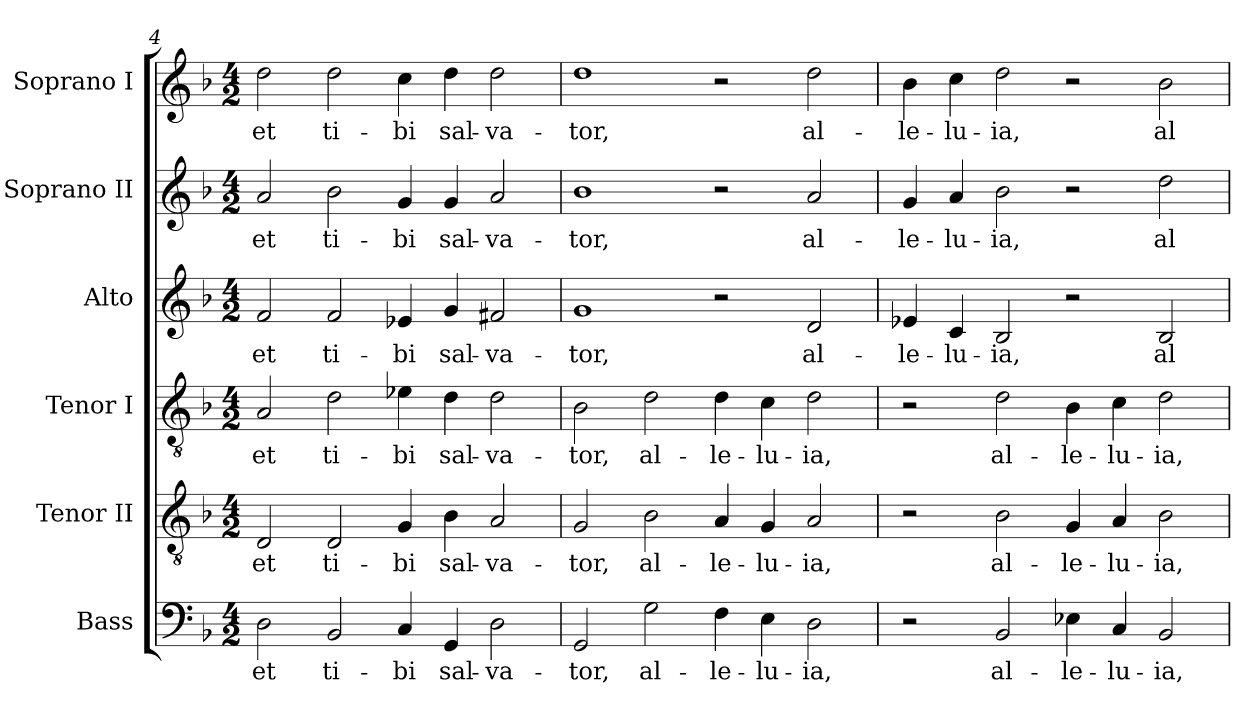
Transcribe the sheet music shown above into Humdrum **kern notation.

**kern	**text	**kern	**text	**kern	**text	**kern	**text	**kern	**text	**kern	**text
*part6	*part6	*part5	*part5	*part4	*part4	*part3	*part3	*part2	*part2	*part1	*part1
*staff6	*staff6	*staff5	*staff5	*staff4	*staff4	*staff3	*staff3	*staff2	*staff2	*staff1	*staff1
*I"Bass	*	*I"Tenor II	*	*I"Tenor I	*	*I"Alto	*	*I"Soprano II	*	*I"Soprano I	*
!!LO:LB:g=z
*clefF4	*	*clefGv2	*	*clefGv2	*	*clefG2	*	*clefG2	*	*clefG2	*
*k[b-]	*	*k[b-]	*	*k[b-]	*	*k[b-]	*	*k[b-]	*	*k[b-]	*
*F:	*	*F:	*	*F:	*	*F:	*	*F:	*	*F:	*
*M4/2	*	*M4/2	*	*M4/2	*	*M4/2	*	*M4/2	*	*M4/2	*
=4	=4	=4	=4	=4	=4	=4	=4	=4	=4	=4	=4
!	!LO:LY:b:color=#000000	!	!	!	!	!	!	!	!	!	!
!	!	!	!LO:LY:b:color=#000000	!	!	!	!	!	!	!	!
!	!	!	!	!	!LO:LY:b:color=#000000	!	!	!	!	!	!
!	!	!	!	!	!	!	!LO:LY:b:color=#000000	!	!	!	!
!	!	!	!	!	!	!	!	!	!LO:LY:b:color=#000000	!	!
!	!	!	!	!	!	!	!	!	!	!	!LO:LY:b:color=#000000
2Di\	-et	2Di/	-et	2Ai/	-et	2fi/	-et	2ai/	-et	2ddi\	-et
!	!LO:LY:b:color=#000000	!	!	!	!	!	!	!	!	!	!
!	!	!	!LO:LY:b:color=#000000	!	!	!	!	!	!	!	!
!	!	!	!	!	!LO:LY:b:color=#000000	!	!	!	!	!	!
!	!	!	!	!	!	!	!LO:LY:b:color=#000000	!	!	!	!
!	!	!	!	!	!	!	!	!	!LO:LY:b:color=#000000	!	!
!	!	!	!	!	!	!	!	!	!	!	!LO:LY:b:color=#000000
2BB-i/	ti-	2Di/	ti-	2di\	ti-	2fi/	ti-	2b-i\	ti-	2ddi\	ti-
!	!LO:LY:b:color=#000000	!	!	!	!	!	!	!	!	!	!
!	!	!	!LO:LY:b:color=#000000	!	!	!	!	!	!	!	!
!	!	!	!	!	!LO:LY:b:color=#000000	!	!	!	!	!	!
!	!	!	!	!	!	!	!LO:LY:b:color=#000000	!	!	!	!
!	!	!	!	!	!	!	!	!	!LO:LY:b:color=#000000	!	!
!	!	!	!	!	!	!	!	!	!	!	!LO:LY:b:color=#000000
4Ci/	-bi	4Gi/	-bi	4e-Xi\	-bi	4e-Xi/	-bi	4gi/	-bi	4cci\	-bi
!	!LO:LY:b:color=#000000	!	!	!	!	!	!	!	!	!	!
!	!	!	!LO:LY:b:color=#000000	!	!	!	!	!	!	!	!
!	!	!	!	!	!LO:LY:b:color=#000000	!	!	!	!	!	!
!	!	!	!	!	!	!	!LO:LY:b:color=#000000	!	!	!	!
!	!	!	!	!	!	!	!	!	!LO:LY:b:color=#000000	!	!
!	!	!	!	!	!	!	!	!	!	!	!LO:LY:b:color=#000000
4GGi/	sal-	4B-i\	sal-	4di\	sal-	4gi/	sal-	4gi/	sal-	4ddi\	sal-
!	!LO:LY:b:color=#000000	!	!	!	!	!	!	!	!	!	!
!	!	!	!LO:LY:b:color=#000000	!	!	!	!	!	!	!	!
!	!	!	!	!	!LO:LY:b:color=#000000	!	!	!	!	!	!
!	!	!	!	!	!	!	!LO:LY:b:color=#000000	!	!	!	!
!	!	!	!	!	!	!	!	!	!LO:LY:b:color=#000000	!	!
!	!	!	!	!	!	!	!	!	!	!	!LO:LY:b:color=#000000
2Di\	-va-	2Ai/	-va-	2di\	-va-	2f#Xi/	-va-	2ai/	-va-	2ddi\	-va-
=5	=5	=5	=5	=5	=5	=5	=5	=5	=5	=5	=5
!	!LO:LY:b:color=#000000	!	!	!	!	!	!	!	!	!	!
!	!	!	!LO:LY:b:color=#000000	!	!	!	!	!	!	!	!
!	!	!	!	!	!LO:LY:b:color=#000000	!	!	!	!	!	!
!	!	!	!	!	!	!	!LO:LY:b:color=#000000	!	!	!	!
!	!	!	!	!	!	!	!	!	!LO:LY:b:color=#000000	!	!
!	!	!	!	!	!	!	!	!	!	!	!LO:LY:b:color=#000000
2GGi/	-tor,	2Gi/	-tor,	2B-i\	-tor,	1gi	-tor,	1b-i	-tor,	1ddi	-tor,
!	!LO:LY:b:color=#000000	!	!	!	!	!	!	!	!	!	!
!	!	!	!LO:LY:b:color=#000000	!	!	!	!	!	!	!	!
!	!	!	!	!	!LO:LY:b:color=#000000	!	!	!	!	!	!
2Gi\	al-	2B-i\	al-	2di\	al-	.	.	.	.	.	.
!	!LO:LY:b:color=#000000	!	!	!	!	!	!	!	!	!	!
!	!	!	!LO:LY:b:color=#000000	!	!	!	!	!	!	!	!
!	!	!	!	!	!LO:LY:b:color=#000000	!	!	!	!	!	!
4Fi\	-le-	4Ai/	-le-	4di\	-le-	2r	.	2r	.	2r	.
!	!LO:LY:b:color=#000000	!	!	!	!	!	!	!	!	!	!
!	!	!	!LO:LY:b:color=#000000	!	!	!	!	!	!	!	!
!	!	!	!	!	!LO:LY:b:color=#000000	!	!	!	!	!	!
4Ei\	-lu-	4Gi/	-lu-	4ci\	-lu-	.	.	.	.	.	.
!	!LO:LY:b:color=#000000	!	!	!	!	!	!	!	!	!	!
!	!	!	!LO:LY:b:color=#000000	!	!	!	!	!	!	!	!
!	!	!	!	!	!LO:LY:b:color=#000000	!	!	!	!	!	!
!	!	!	!	!	!	!	!LO:LY:b:color=#000000	!	!	!	!
!	!	!	!	!	!	!	!	!	!LO:LY:b:color=#000000	!	!
!	!	!	!	!	!	!	!	!	!	!	!LO:LY:b:color=#000000
2Di\	-ia,	2Ai/	-ia,	2di\	-ia,	2di/	al-	2ai/	al-	2ddi\	al-
=6	=6	=6	=6	=6	=6	=6	=6	=6	=6	=6	=6
!	!	!	!	!	!	!	!LO:LY:b:color=#000000	!	!	!	!
!	!	!	!	!	!	!	!	!	!LO:LY:b:color=#000000	!	!
!	!	!	!	!	!	!	!	!	!	!	!LO:LY:b:color=#000000
2r	.	2r	.	2r	.	4e-Xi/	-le-	4gi/	-le-	4b-i\	-le-
!	!	!	!	!	!	!	!LO:LY:b:color=#000000	!	!	!	!
!	!	!	!	!	!	!	!	!	!LO:LY:b:color=#000000	!	!
!	!	!	!	!	!	!	!	!	!	!	!LO:LY:b:color=#000000
.	.	.	.	.	.	4ci/	-lu-	4ai/	-lu-	4cci\	-lu-
!	!LO:LY:b:color=#000000	!	!	!	!	!	!	!	!	!	!
!	!	!	!LO:LY:b:color=#000000	!	!	!	!	!	!	!	!
!	!	!	!	!	!LO:LY:b:color=#000000	!	!	!	!	!	!
!	!	!	!	!	!	!	!LO:LY:b:color=#000000	!	!	!	!
!	!	!	!	!	!	!	!	!	!LO:LY:b:color=#000000	!	!
!	!	!	!	!	!	!	!	!	!	!	!LO:LY:b:color=#000000
2BB-i/	al-	2B-i\	al-	2di\	al-	2B-i/	-ia,	2b-i\	-ia,	2ddi\	-ia,
!	!LO:LY:b:color=#000000	!	!	!	!	!	!	!	!	!	!
!	!	!	!LO:LY:b:color=#000000	!	!	!	!	!	!	!	!
!	!	!	!	!	!LO:LY:b:color=#000000	!	!	!	!	!	!
4E-Xi\	-le-	4Gi/	-le-	4B-i\	-le-	2r	.	2r	.	2r	.
!	!LO:LY:b:color=#000000	!	!	!	!	!	!	!	!	!	!
!	!	!	!LO:LY:b:color=#000000	!	!	!	!	!	!	!	!
!	!	!	!	!	!LO:LY:b:color=#000000	!	!	!	!	!	!
4Ci/	-lu-	4Ai/	-lu-	4ci\	-lu-	.	.	.	.	.	.
!	!LO:LY:b:color=#000000	!	!	!	!	!	!	!	!	!	!
!	!	!	!LO:LY:b:color=#000000	!	!	!	!	!	!	!	!
!	!	!	!	!	!LO:LY:b:color=#000000	!	!	!	!	!	!
!	!	!	!	!	!	!	!LO:LY:b:color=#000000	!	!	!	!
!	!	!	!	!	!	!	!	!	!LO:LY:b:color=#000000	!	!
!	!	!	!	!	!	!	!	!	!	!	!LO:LY:b:color=#000000
2BB-i/	-ia,	2B-i\	-ia,	2di\	-ia,	2B-i/	al-	2ddi\	al-	2b-i\	al-
=	=	=	=	=	=	=	=	=	=	=	=
*-	*-	*-	*-	*-	*-	*-	*-	*-	*-	*-	*-
